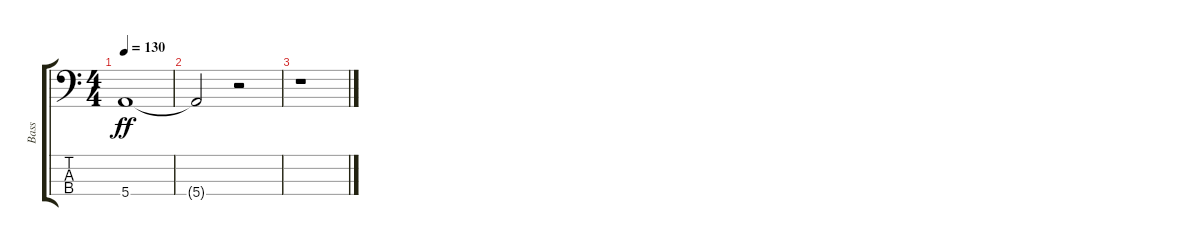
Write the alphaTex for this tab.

\track ("Bass" "Bass") {instrument electricbasspick}
\staff {score tabs}
\tuning (G2 D2 A1 E1) {hide}
\ts (4 4)
\tempo 130
\clef f4
\ks c
5.4{t}.1{dy ff} |
5.4{t}.2 r.2 |
r.1
